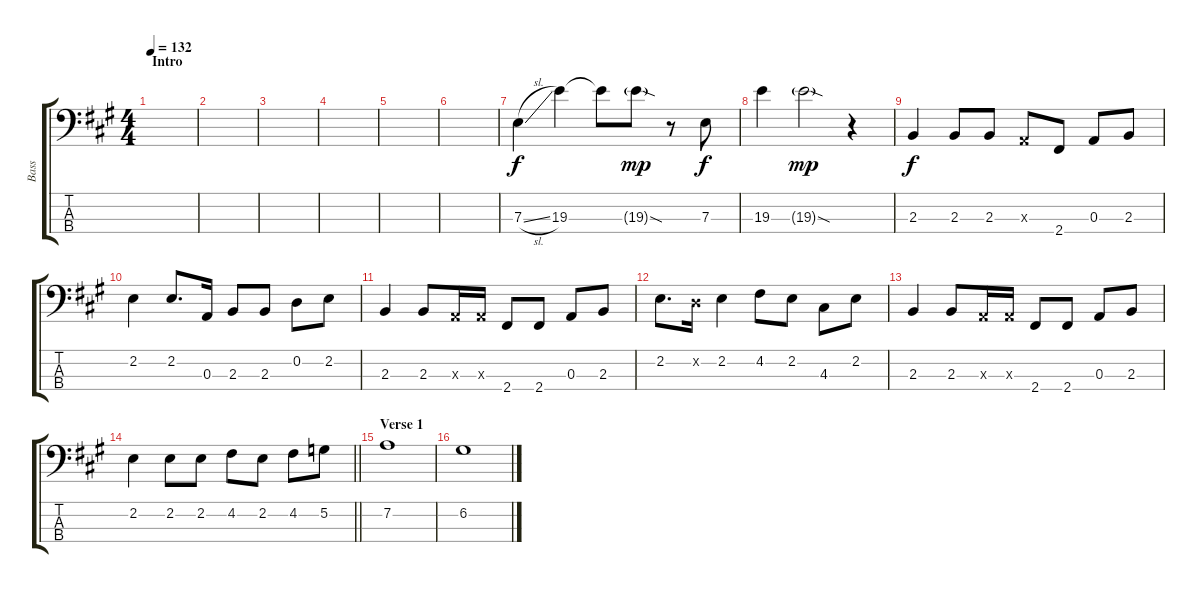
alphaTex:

\track ("Bass" "Bass") {instrument electricbassfinger}
\staff {score tabs}
\tuning (G2 D2 A1 E1) {hide}
\ts (4 4)
\section ("" "Intro")
\tempo 132
\clef f4
\ks a
|
|
|
|
|
|
\ks f#minor
7.3{sl}.4 19.3.4 19.3{t}.8 19.3{sod g}.8{dy mp} r.8 7.3.8{dy f} |
19.3.4 19.3{sod g}.2{dy mp} r.4 |
2.3.4{dy f} 2.3.8 2.3.8 0.3{x}.8 2.4.8 0.3.8 2.3.8 |
2.2.4 2.2.8{d} 0.3.16 2.3.8 2.3.8 0.2.8 2.2.8 |
2.3.4 2.3.8 0.3{x}.16 0.3{x}.16 2.4.8 2.4.8 0.3.8 2.3.8 |
2.2.8{d} 0.2{x}.16 2.2.4 4.2.8 2.2.8 4.3.8 2.2.8 |
2.3.4 2.3.8 0.3{x}.16 0.3{x}.16 2.4.8 2.4.8 0.3.8 2.3.8 |
\barLineRight lightlight
2.2.4 2.2.8 2.2.8 4.2.8 2.2.8 4.2.8 5.2.8 |
\section ("" "Verse 1")
7.2.1 |
6.2.1
